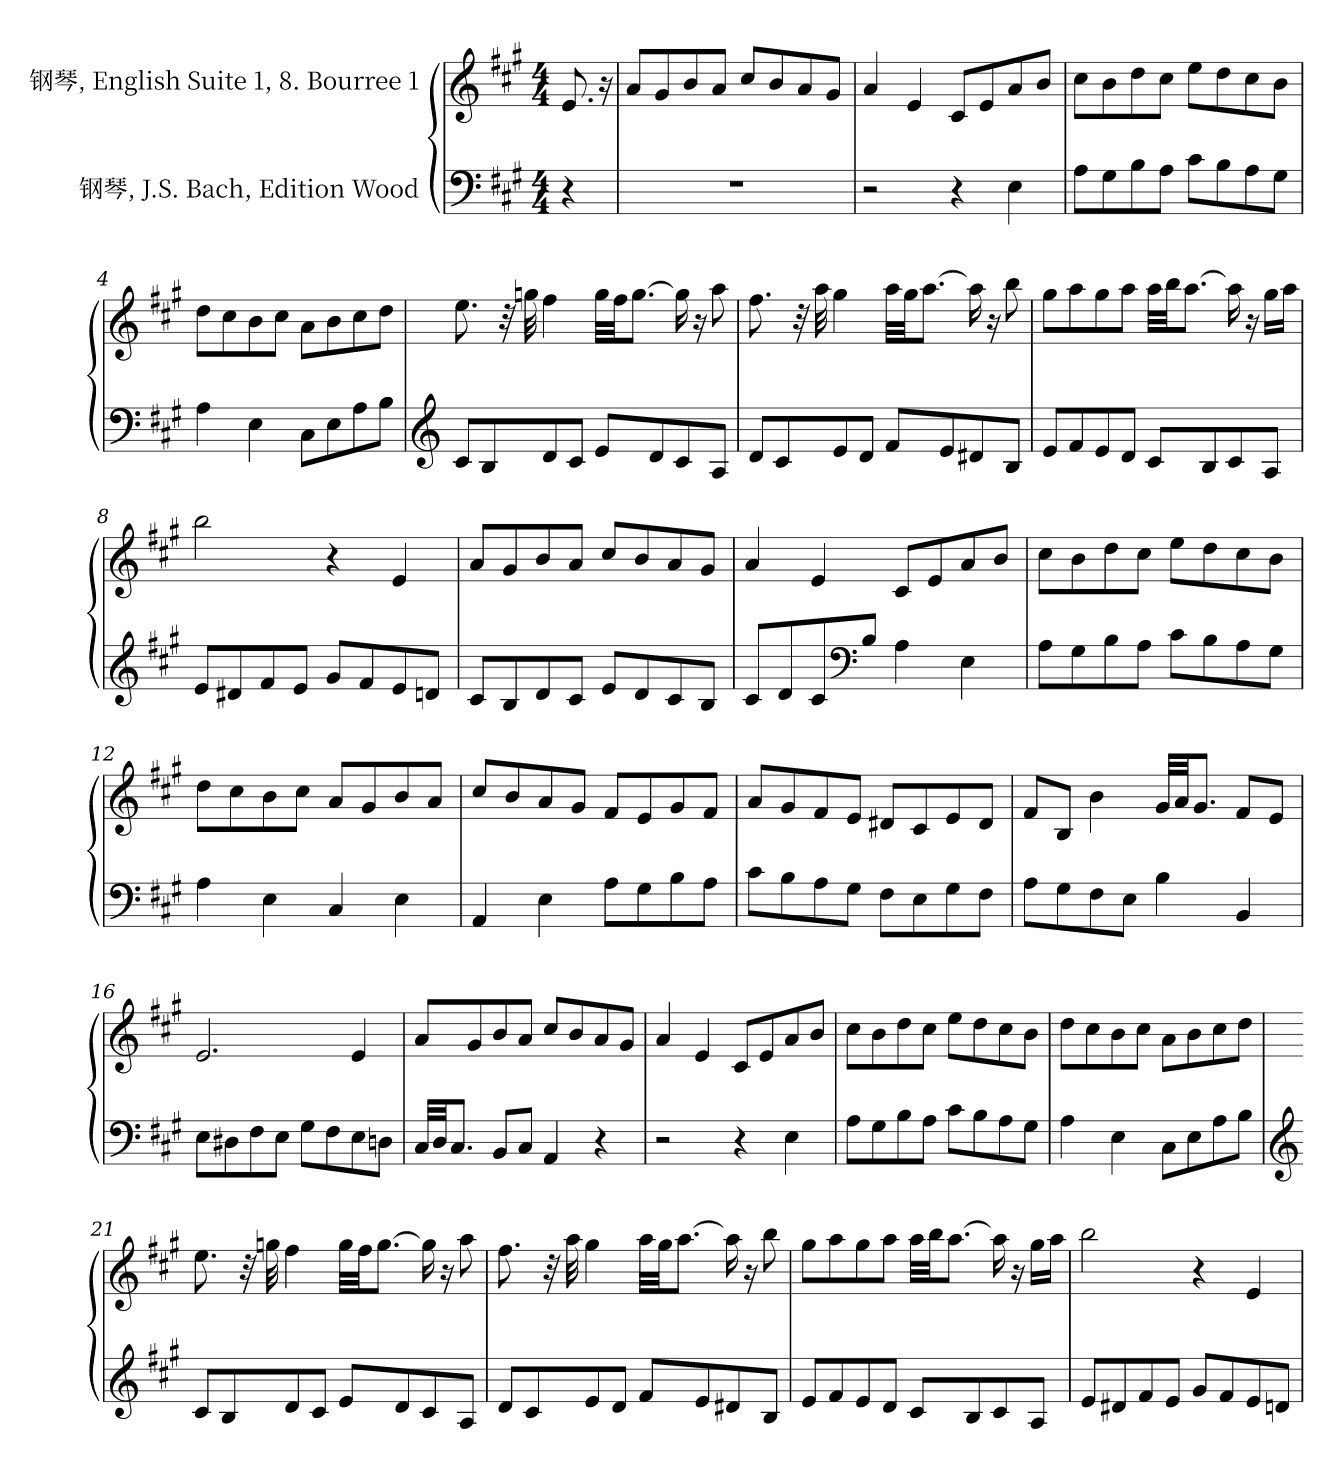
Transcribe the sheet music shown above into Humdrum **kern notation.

**kern	**kern
*part2	*part1
*staff2	*staff1
*I"钢琴, J.S. Bach, Edition Wood	*I"钢琴, English Suite 1, 8. Bourree 1
*clefF4	*clefG2
*k[f#c#g#]	*k[f#c#g#]
*M4/4	*M4/4
*MM200	*MM200
=	=
4r	8.e/
.	16r
=1	=1
1r	8a/L
.	8g#/
.	8b/
.	8a/J
.	8cc#/L
.	8b/
.	8a/
.	8g#/J
=2	=2
2r	4a/
.	4e/
4r	8c#/L
.	8e/
4E\	8a/
.	8b/J
=3	=3
8A\L	8cc#\L
8G#\	8b\
8B\	8dd\
8A\J	8cc#\J
8c#\L	8ee\L
8B\	8dd\
8A\	8cc#\
8G#\J	8b\J
!!LO:LB:g=z
=4	=4
4A\	8dd\L
.	8cc#\
4E\	8b\
.	8cc#\J
8C#\L	8a\L
8E\	8b\
8A\	8cc#\
8B\J	8dd\J
=5	=5
*clefG2	*
8c#/L	8.ee\
8B/	.
.	32r
.	32ggn\
8d/	4ff#\
8c#/J	.
8e/L	32gg\LLL
.	32ff#\JJ
.	[8.gg\J
8d/	.
8c#/	16gg\]
.	16r
8A/J	8aa\
=6	=6
8d/L	8.ff#\
8c#/	.
.	32r
.	32aa\
8e/	4gg#\
8d/J	.
8f#/L	32aa\LLL
.	32gg#\JJ
.	[8.aa\J
8e/	.
8d#X/	16aa\]
.	16r
8B/J	8bb\
!!LO:LB:g=z
=7	=7
8e/L	8gg#\L
8f#/	8aa\
8e/	8gg#\
8d/J	8aa\J
8c#/L	32aa\LLL
.	32bb\JJ
.	[8.aa\J
8B/	.
8c#/	16aa\]
.	16r
8A/J	16gg#\LL
.	16aa\JJ
=8	=8
8e/L	2bb\
8d#X/	.
8f#/	.
8e/J	.
8g#/L	4r
8f#/	.
8e/	4e/
8dn/J	.
=9	=9
8c#/L	8a/L
8B/	8g#/
8d/	8b/
8c#/J	8a/J
8e/L	8cc#/L
8d/	8b/
8c#/	8a/
8B/J	8g#/J
=10	=10
8c#/L	4a/
8d/	.
8c#/	4e/
*clefF4	*
8B/J	.
4A\	8c#/L
.	8e/
4E\	8a/
.	8b/J
!!LO:LB:g=z
=11	=11
8A\L	8cc#\L
8G#\	8b\
8B\	8dd\
8A\J	8cc#\J
8c#\L	8ee\L
8B\	8dd\
8A\	8cc#\
8G#\J	8b\J
=12	=12
4A\	8dd\L
.	8cc#\
4E\	8b\
.	8cc#\J
4C#/	8a/L
.	8g#/
4E\	8b/
.	8a/J
=13	=13
4AA/	8cc#/L
.	8b/
4E\	8a/
.	8g#/J
8A\L	8f#/L
8G#\	8e/
8B\	8g#/
8A\J	8f#/J
=14	=14
8c#\L	8a/L
8B\	8g#/
8A\	8f#/
8G#\J	8e/J
8F#\L	8d#X/L
8E\	8c#/
8G#\	8e/
8F#\J	8d#/J
!!LO:LB:g=z
=15	=15
8A\L	8f#/L
8G#\	8B/J
8F#\	4b\
8E\J	.
4B\	32g#/LLL
.	32a/JJ
.	8.g#/J
4BB/	8f#/L
.	8e/J
=16	=16
8E\L	2.e/
8D#X\	.
8F#\	.
8E\J	.
8G#\L	.
8F#\	.
8E\	4e/
8Dn\J	.
=17	=17
32C#/LLL	8a/L
32D/JJ	.
8.C#/J	.
.	8g#/
8BB/L	8b/
8C#/J	8a/J
4AA/	8cc#/L
.	8b/
4r	8a/
.	8g#/J
=18	=18
2r	4a/
.	4e/
4r	8c#/L
.	8e/
4E\	8a/
.	8b/J
!!LO:LB:g=z
=19	=19
8A\L	8cc#\L
8G#\	8b\
8B\	8dd\
8A\J	8cc#\J
8c#\L	8ee\L
8B\	8dd\
8A\	8cc#\
8G#\J	8b\J
=20	=20
4A\	8dd\L
.	8cc#\
4E\	8b\
.	8cc#\J
8C#\L	8a\L
8E\	8b\
8A\	8cc#\
8B\J	8dd\J
=21	=21
*clefG2	*
8c#/L	8.ee\
8B/	.
.	32r
.	32ggn\
8d/	4ff#\
8c#/J	.
8e/L	32gg\LLL
.	32ff#\JJ
.	[8.gg\J
8d/	.
8c#/	16gg\]
.	16r
8A/J	8aa\
!!LO:PB:g=z
=22	=22
8d/L	8.ff#\
8c#/	.
.	32r
.	32aa\
8e/	4gg#\
8d/J	.
8f#/L	32aa\LLL
.	32gg#\JJ
.	[8.aa\J
8e/	.
8d#X/	16aa\]
.	16r
8B/J	8bb\
=23	=23
8e/L	8gg#\L
8f#/	8aa\
8e/	8gg#\
8d/J	8aa\J
8c#/L	32aa\LLL
.	32bb\JJ
.	[8.aa\J
8B/	.
8c#/	16aa\]
.	16r
8A/J	16gg#\LL
.	16aa\JJ
=24	=24
8e/L	2bb\
8d#X/	.
8f#/	.
8e/J	.
8g#/L	4r
8f#/	.
8e/	4e/
8dn/J	.
=	=
*-	*-
